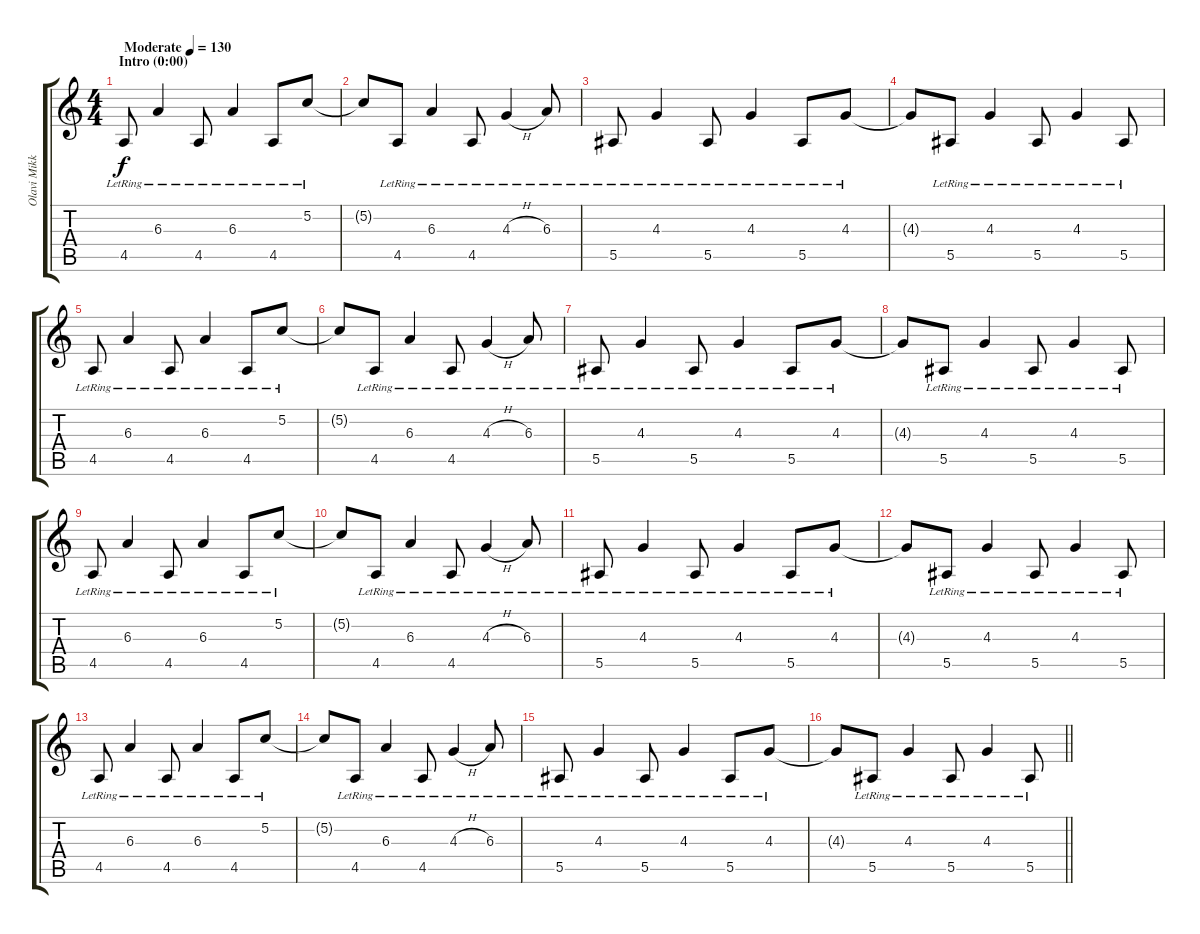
\track ("Olavi Mikkonen 2" "Olavi Mikk") {instrument distortionguitar}
\staff {score tabs}
\tuning (C4 G3 Eb3 Bb2 F2 C2) {hide}
\ts (4 4)
\section ("" "Intro (0:00)")
\tempo (130 "Moderate")
\clef g2
\ks c
4.5{lr}.8{dy f instrument distortionguitar} 6.3{lr}.4 4.5{lr}.8 6.3{lr}.4 4.5{lr}.8 5.2{lr}.8 |
5.2{t}.8 4.5{lr}.8 6.3{lr}.4 4.5{lr}.8 4.3{h lr}.4 6.3{lr}.8 |
5.5{lr}.8 4.3{lr}.4 5.5{lr}.8 4.3{lr}.4 5.5{lr}.8 4.3{lr}.8 |
4.3{t}.8 5.5{lr}.8 4.3{lr}.4 5.5{lr}.8 4.3{lr}.4 5.5{lr}.8 |
4.5{lr}.8 6.3{lr}.4 4.5{lr}.8 6.3{lr}.4 4.5{lr}.8 5.2{lr}.8 |
5.2{t}.8 4.5{lr}.8 6.3{lr}.4 4.5{lr}.8 4.3{h lr}.4 6.3{lr}.8 |
5.5{lr}.8 4.3{lr}.4 5.5{lr}.8 4.3{lr}.4 5.5{lr}.8 4.3{lr}.8 |
4.3{t}.8 5.5{lr}.8 4.3{lr}.4 5.5{lr}.8 4.3{lr}.4 5.5{lr}.8 |
4.5{lr}.8 6.3{lr}.4 4.5{lr}.8 6.3{lr}.4 4.5{lr}.8 5.2{lr}.8 |
5.2{t}.8 4.5{lr}.8 6.3{lr}.4 4.5{lr}.8 4.3{h lr}.4 6.3{lr}.8 |
5.5{lr}.8 4.3{lr}.4 5.5{lr}.8 4.3{lr}.4 5.5{lr}.8 4.3{lr}.8 |
4.3{t}.8 5.5{lr}.8 4.3{lr}.4 5.5{lr}.8 4.3{lr}.4 5.5{lr}.8 |
4.5{lr}.8 6.3{lr}.4 4.5{lr}.8 6.3{lr}.4 4.5{lr}.8 5.2{lr}.8 |
5.2{t}.8 4.5{lr}.8 6.3{lr}.4 4.5{lr}.8 4.3{h lr}.4 6.3{lr}.8 |
5.5{lr}.8 4.3{lr}.4 5.5{lr}.8 4.3{lr}.4 5.5{lr}.8 4.3{lr}.8 |
\barLineRight lightlight
4.3{t}.8 5.5{lr}.8 4.3{lr}.4 5.5{lr}.8 4.3{lr}.4 5.5{lr}.8
